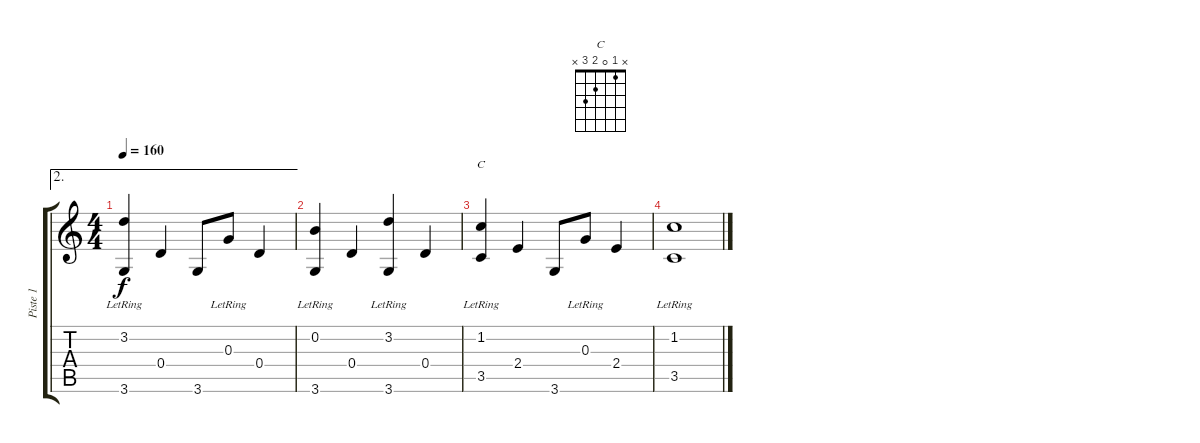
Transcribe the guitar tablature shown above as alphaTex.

\track ("Piste 1" "Piste 1") {instrument electricguitarmuted}
\staff {score tabs}
\tuning (E4 B3 G3 D3 A2 E2) {hide}
\chord ("C" x 1 0 2 3 x)
\ae 2
\ts (4 4)
\tempo 160
\clef g2
\ks c
(3.2{lr} 3.6).4{dy f} 0.4.4 3.6.8 0.3{lr}.8 0.4.4 |
(0.2{lr} 3.6).4 0.4.4 (3.2{lr} 3.6).4 0.4.4 |
(1.2{lr} 3.5).4{ch "C"} 2.4.4 3.6.8 0.3{lr}.8 2.4.4 |
(1.2{lr} 3.5).1
